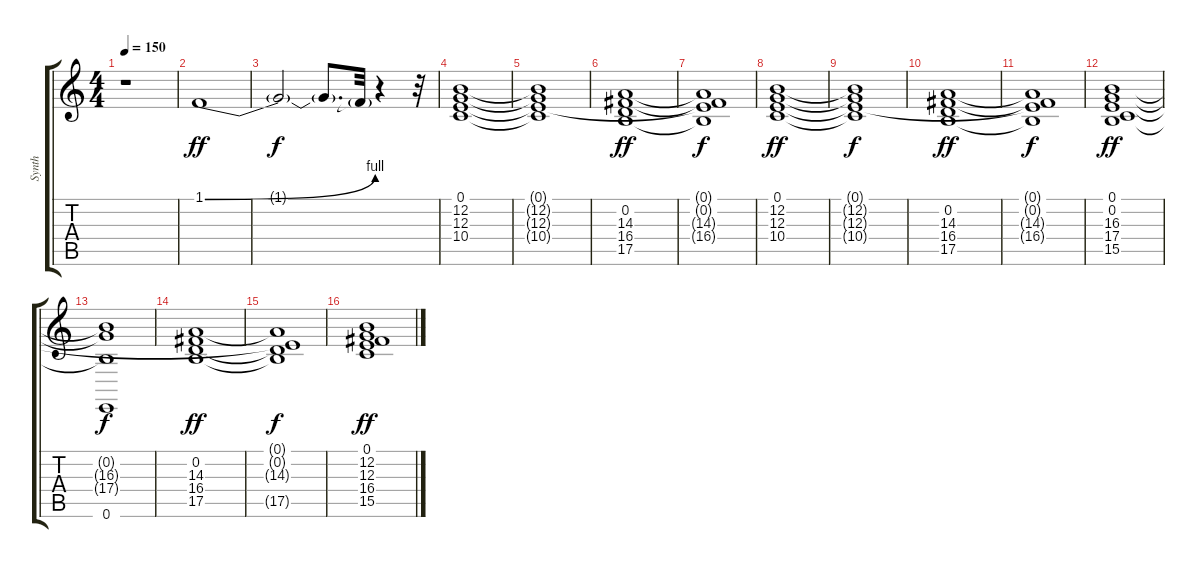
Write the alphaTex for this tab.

\track ("Synth" "Synth") {instrument lead2sawtooth}
\staff {score tabs}
\tuning (E4 B3 G3 D3 A2 E2) {hide}
\ts (4 4)
\tempo 150
\clef g2
\ks c
r.1{dy f} |
1.1{be (bend 0 0 60 4)}.1{dy ff volume 14} |
1.1{t}.2{dy f} 1.1{t}.8{d} 1.1{t}.32 r.4 r.32 |
(0.1 12.2 12.3 10.4).1{volume 12 instrument choiraahs} |
(0.1{t} 12.2{t} 12.3{t} 10.4{t}).1 |
(0.2 14.3 16.4 17.5).1{dy ff} |
(0.1{t} 0.2{t} 14.3{t} 16.4{t}).1{dy f} |
(0.1 12.2 12.3 10.4).1{dy ff} |
(0.1{t} 12.2{t} 12.3{t} 10.4{t}).1{dy f} |
(0.2 14.3 16.4 17.5).1{dy ff} |
(0.1{t} 0.2{t} 14.3{t} 16.4{t}).1{dy f} |
(0.1 0.2 16.3 17.4 15.5).1{dy ff} |
(0.2{t} 16.3{t} 17.4{t} 0.6).1{dy f} |
(0.2 14.3 16.4 17.5).1{dy ff} |
(0.1{t} 0.2{t} 14.3{t} 17.5{t}).1{dy f} |
(0.1 12.2 12.3 16.4 15.5).1{dy ff}
